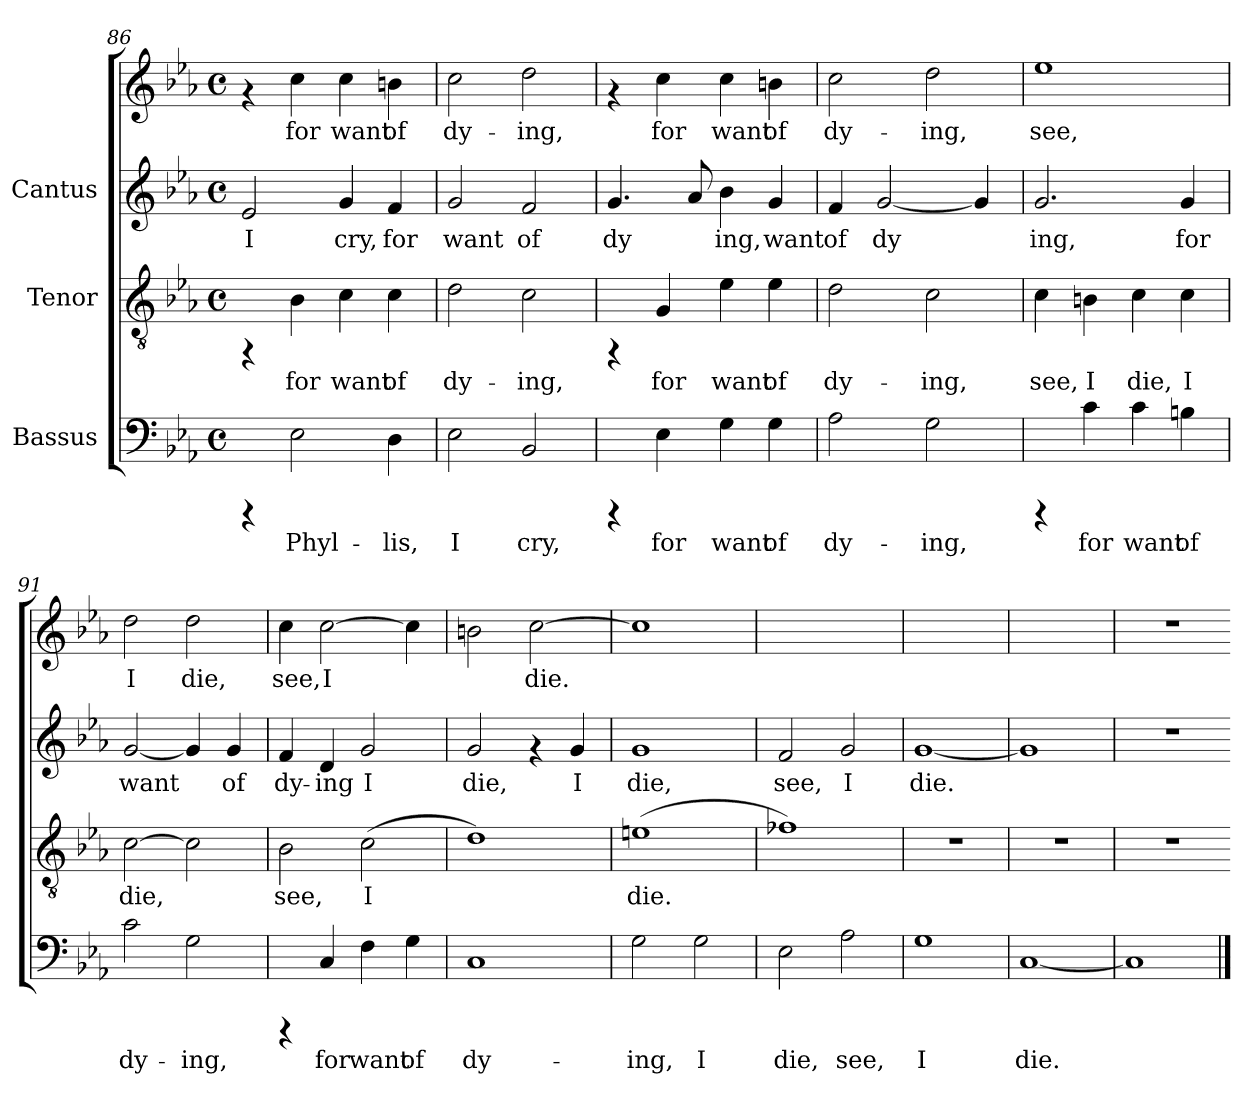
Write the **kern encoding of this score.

**kern	**text	**kern	**text	**kern	**text	**kern	**text
*part3	*part3	*part2	*part2	*part1	*part1	*part1	*part1
*staff4	*staff4	*staff3	*staff3	*staff2	*staff2	*staff1	*staff1
*I"Bassus	*	*I"Tenor	*	*I"Cantus	*	*	*
!!LO:LB:g=z
*clefF4	*	*clefGv2	*	*clefG2	*	*clefG2	*
*k[b-e-a-]	*	*k[b-e-a-]	*	*k[b-e-a-]	*	*k[b-e-a-]	*
*E-:	*	*E-:	*	*E-:	*	*E-:	*
*M4/4	*	*M4/4	*	*M4/4	*	*M4/4	*
*met(c)	*	*met(c)	*	*met(c)	*	*met(c)	*
=86	=86	=86	=86	=86	=86	=86	=86
!	!	!	!	!	!LO:LY:b:cj	!	!
4rCCC	.	4rFF	.	2e-/	I	4rf	.
!	!LO:LY:b:cj	!	!LO:LY:b:cj	!	!	!	!LO:LY:b:cj
2E-\	Phyl-	4B-\	for	.	.	4cc\	for
!	!	!	!LO:LY:b:cj	!	!LO:LY:b:cj	!	!LO:LY:b:cj
.	.	4c\	want	4g/	cry,	4cc\	want
!	!LO:LY:b:cj	!	!LO:LY:b:cj	!	!LO:LY:b:cj	!	!LO:LY:b:cj
4D\	-lis,	4c\	of	4f/	for	4bn\	of
!!LO:LB:g=z
=87	=87	=87	=87	=87	=87	=87	=87
!	!LO:LY:b:cj	!	!LO:LY:b:cj	!	!LO:LY:b:cj	!	!LO:LY:b:cj
2E-\	I	2d\	dy-	2g/	want	2cc\	dy-
!	!LO:LY:b:cj	!	!LO:LY:b:cj	!	!LO:LY:b:cj	!	!LO:LY:b:cj
2BB-/	cry,	2c\	-ing,	2f/	of	2dd\	-ing,
!!LO:PB:g=z
=88	=88	=88	=88	=88	=88	=88	=88
!	!	!	!	!	!LO:LY:b:cj	!	!
4rCCC	.	4rFF	.	4.g/	dy-	4rf	.
!	!LO:LY:b:cj	!	!LO:LY:b:cj	!	!	!	!LO:LY:b:cj
4E-\	for	4G/	for	.	.	4cc\	for
!	!	!	!	!	!LO:LY:b:cj	!	!
.	.	.	.	8a-/	-	.	.
!	!LO:LY:b:cj	!	!LO:LY:b:cj	!	!LO:LY:b:cj	!	!LO:LY:b:cj
4G\	want	4e-\	want	4b-\	ing,	4cc\	want
!	!LO:LY:b:cj	!	!LO:LY:b:cj	!	!LO:LY:b:cj	!	!LO:LY:b:cj
4G\	of	4e-\	of	4g/	want	4bn\	of
!!LO:LB:g=z
=89	=89	=89	=89	=89	=89	=89	=89
!	!LO:LY:b:cj	!	!LO:LY:b:cj	!	!LO:LY:b:cj	!	!LO:LY:b:cj
2A-\	dy-	2d\	dy-	4f/	of	2cc\	dy-
!	!	!	!	!	!LO:LY:b:cj	!	!
.	.	.	.	[<2g/	dy-	.	.
!	!LO:LY:b:cj	!	!LO:LY:b:cj	!	!	!	!LO:LY:b:cj
2G\	-ing,	2c\	-ing,	.	.	2dd\	-ing,
!	!	!	!	!	!LO:LY:b:cj	!	!
.	.	.	.	4g/]	--	.	.
!!LO:LB:g=z
=90	=90	=90	=90	=90	=90	=90	=90
!	!	!	!LO:LY:b:cj	!	!LO:LY:b:cj	!	!LO:LY:b:cj
4rCCC	.	4c\	see,	2.g/	ing,	1ee-	-see,
!	!LO:LY:b:cj	!	!LO:LY:b:cj	!	!	!	!
4c\	for	4Bn\	I	.	.	.	.
!	!LO:LY:b:cj	!	!LO:LY:b:cj	!	!	!	!
4c\	want	4c\	die,	.	.	.	.
!	!LO:LY:b:cj	!	!LO:LY:b:cj	!	!LO:LY:b:cj	!	!
4Bn\	of	4c\	I	4g/	for	.	.
!!LO:PB:g=z
=91	=91	=91	=91	=91	=91	=91	=91
!	!LO:LY:b:cj	!	!LO:LY:b:cj	!	!LO:LY:b:cj	!	!LO:LY:b:cj
2c\	dy-	[>2c\	die,	[<2g/	want	2dd\	I
!	!LO:LY:b:cj	!	!LO:LY:b:cj	!	!LO:LY:b:cj	!	!LO:LY:b:cj
2G\	-ing,	2c\]	.	4g/]	.	2dd\	die,
!	!	!	!	!	!LO:LY:b:cj	!	!
.	.	.	.	4g/	of	.	.
!!LO:LB:g=z
=92	=92	=92	=92	=92	=92	=92	=92
!	!	!	!LO:LY:b:cj	!	!LO:LY:b:cj	!	!LO:LY:b:cj
4rCCC	.	2B-\	see,	4f/	dy-	4cc\	see,
!	!LO:LY:b:cj	!	!	!	!LO:LY:b:cj	!	!LO:LY:b:cj
4C/	for	.	.	4d/	-ing	[>2cc\	I
!	!LO:LY:b:cj	!	!LO:LY:b:cj	!	!LO:LY:b:cj	!	!
4F\	want	(>2c\	I	2g/	I	.	.
!	!LO:LY:b:cj	!	!	!	!	!	!LO:LY:b:cj
4G\	of	.	.	.	.	4cc\]	.
!!LO:LB:g=z
=93	=93	=93	=93	=93	=93	=93	=93
!	!LO:LY:b:cj	!	!	!	!LO:LY:b:cj	!	!LO:LY:b:cj
1C	dy-	1d)	.	2g/	die,	2bn\	.
!	!	!	!	!	!	!	!LO:LY:b:cj
.	.	.	.	4rf	.	[>2cc\	die.
!	!	!	!	!	!LO:LY:b:cj	!	!
.	.	.	.	4g/	I	.	.
=94	=94	=94	=94	=94	=94	=94	=94
!	!LO:LY:b:cj	!	!LO:LY:b:cj	!	!LO:LY:b:cj	!	!
2G\	-ing,	[>1en	die.	1g	die,	1cc]	.
!	!LO:LY:b:cj	!	!	!	!	!	!
2G\	I	.	.	.	.	.	.
=95	=95	=95	=95	=95	=95	=95	=95
!	!LO:LY:b:cj	!	!	!	!LO:LY:b:cj	!	!
2E-\	die,	1f-X]	.	2f/	see,	1ryy	.
!	!LO:LY:b:cj	!	!	!	!LO:LY:b:cj	!	!
2A-\	see,	.	.	2g/	I	.	.
=96	=96	=96	=96	=96	=96	=96	=96
!	!LO:LY:b:cj	!	!	!	!LO:LY:b:cj	!	!
1G	I	1r	.	[<1g	die.	1ryy	.
=97	=97	=97	=97	=97	=97	=97	=97
!	!LO:LY:b:cj	!	!	!	!	!	!
[<1C	die.	1r	.	1g]	.	1ryy	.
=98	=98	=98	=98	=98	=98	=98	=98
1C]	.	1r	.	1r	.	1r	.
==	==	=	==	==	==	==	==
*-	*-	*-	*-	*-	*-	*-	*-
